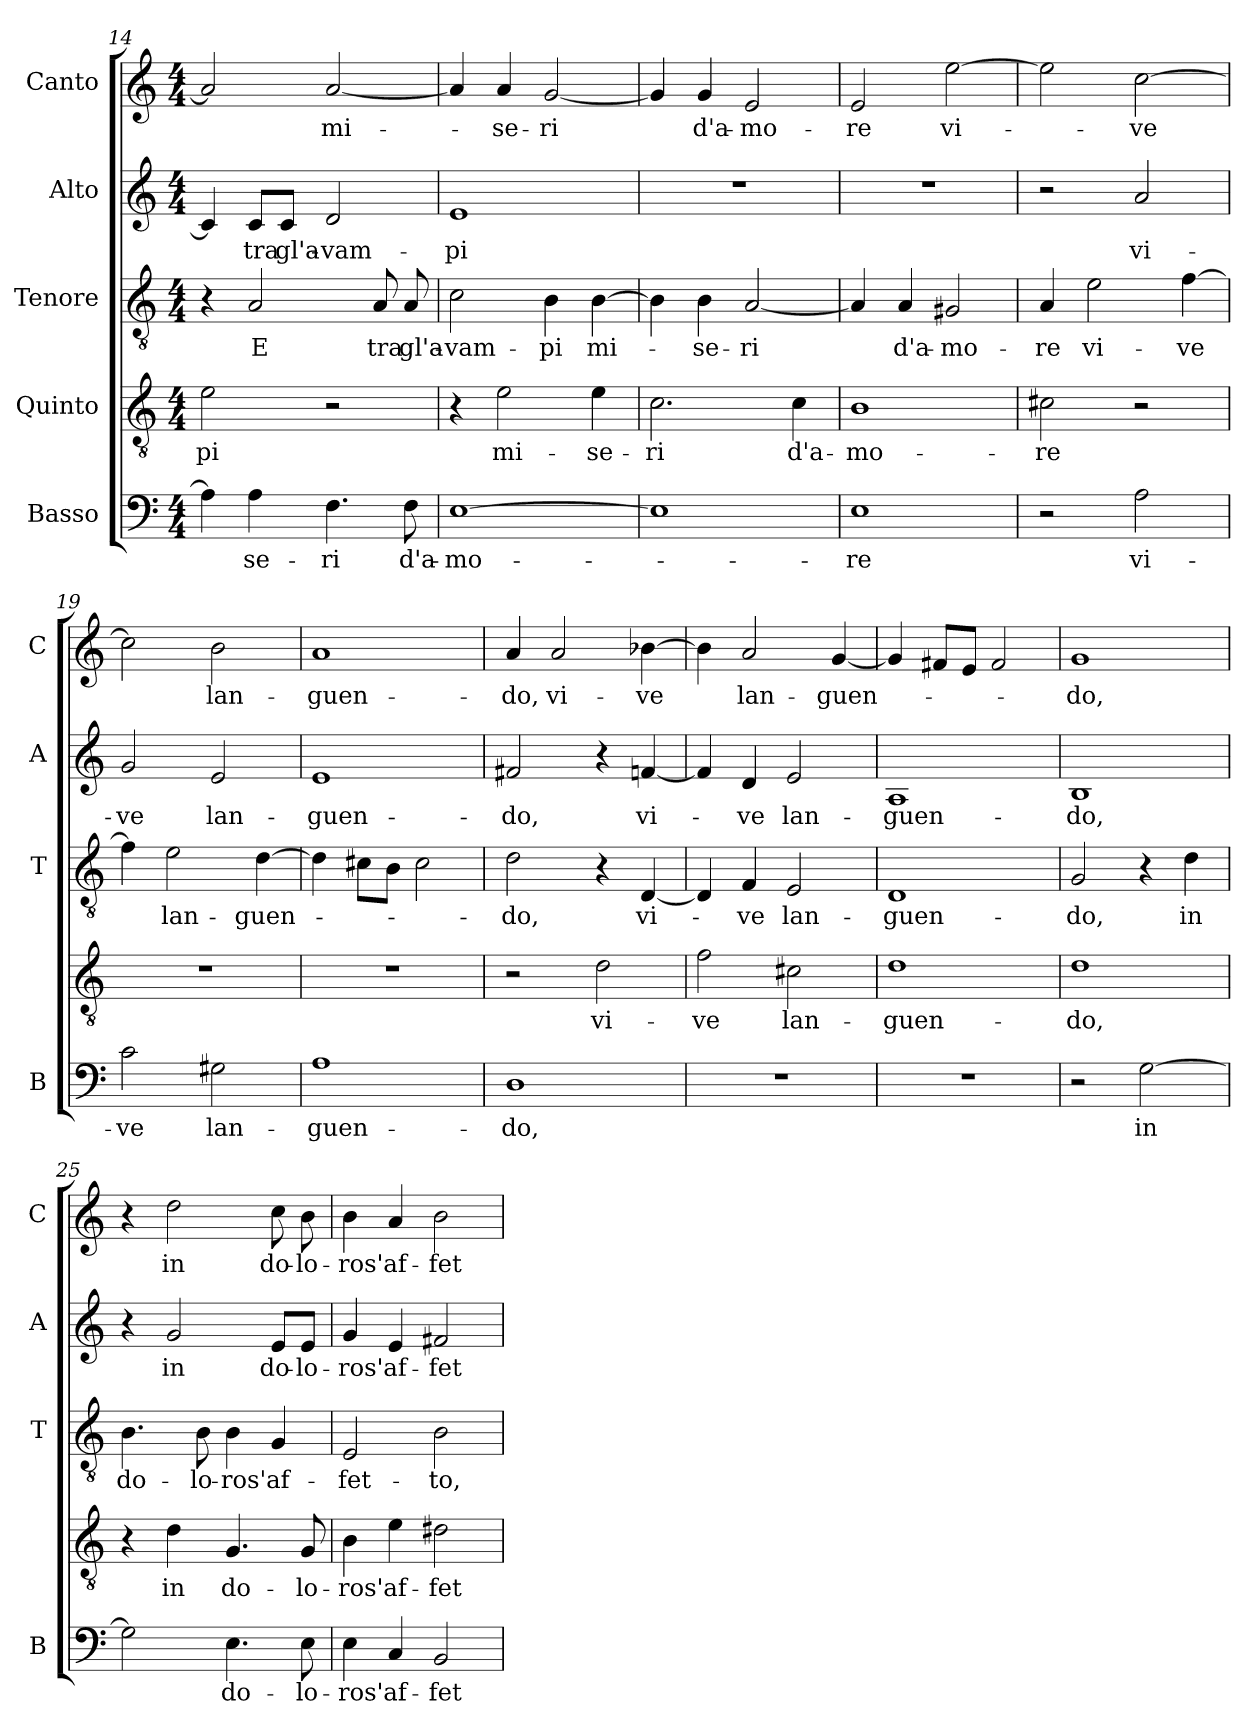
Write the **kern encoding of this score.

**kern	**text	**kern	**text	**kern	**text	**kern	**text	**kern	**text
*part5	*part5	*part4	*part4	*part3	*part3	*part2	*part2	*part1	*part1
*staff5	*staff5	*staff4	*staff4	*staff3	*staff3	*staff2	*staff2	*staff1	*staff1
*I"Basso	*	*I"Quinto	*	*I"Tenore	*	*I"Alto	*	*I"Canto	*
*I'B	*	*	*	*I'T	*	*I'A	*	*I'C	*
!!LO:PB:g=z
*clefF4	*	*clefGv2	*	*clefGv2	*	*clefG2	*	*clefG2	*
*k[]	*	*k[]	*	*k[]	*	*k[]	*	*k[]	*
*C:	*	*C:	*	*C:	*	*C:	*	*C:	*
*M4/4	*	*M4/4	*	*M4/4	*	*M4/4	*	*M4/4	*
=14	=14	=14	=14	=14	=14	=14	=14	=14	=14
!	!	!	!LO:LY:b	!	!	!	!	!	!
4A\]	.	2e\	-pi	4r	.	4c/]	.	2a/]	.
!	!LO:LY:b	!	!	!	!LO:LY:b	!	!LO:LY:b	!	!
4A\	-se-	.	.	2A/	E	8c/L	tra	.	.
!	!	!	!	!	!	!	!LO:LY:b	!	!
.	.	.	.	.	.	8c/J	gl'a-	.	.
!	!LO:LY:b	!	!	!	!	!	!LO:LY:b	!	!LO:LY:b
4.F\	-ri	2r	.	.	.	2d/	-vam-	[2a/	mi-
!	!	!	!	!	!LO:LY:b	!	!	!	!
.	.	.	.	8A/	tra	.	.	.	.
!	!LO:LY:b	!	!	!	!LO:LY:b	!	!	!	!
8F\	d'a-	.	.	8A/	gl'a-	.	.	.	.
=15	=15	=15	=15	=15	=15	=15	=15	=15	=15
!	!LO:LY:b	!	!	!	!LO:LY:b	!	!LO:LY:b	!	!
[1E	-mo-	4r	.	2c\	-vam-	1e	-pi	4a/]	.
!	!	!	!LO:LY:b	!	!	!	!	!	!LO:LY:b
.	.	2e\	mi-	.	.	.	.	4a/	-se-
!	!	!	!	!	!LO:LY:b	!	!	!	!LO:LY:b
.	.	.	.	4B\	-pi	.	.	[2g/	-ri
!	!	!	!LO:LY:b	!	!LO:LY:b	!	!	!	!
.	.	4e\	-se-	[4B\	mi-	.	.	.	.
=16	=16	=16	=16	=16	=16	=16	=16	=16	=16
!	!	!	!LO:LY:b	!	!	!	!	!	!
1E]	.	2.c\	-ri	4B\]	.	1r	.	4g/]	.
!	!	!	!	!	!LO:LY:b	!	!	!	!LO:LY:b
.	.	.	.	4B\	-se-	.	.	4g/	d'a-
!	!	!	!	!	!LO:LY:b	!	!	!	!LO:LY:b
.	.	.	.	[2A/	-ri	.	.	2e/	-mo-
!	!	!	!LO:LY:b	!	!	!	!	!	!
.	.	4c\	d'a-	.	.	.	.	.	.
=17	=17	=17	=17	=17	=17	=17	=17	=17	=17
!	!LO:LY:b	!	!LO:LY:b	!	!	!	!	!	!LO:LY:b
1E	-re	1B	-mo-	4A/]	.	1r	.	2e/	-re
!	!	!	!	!	!LO:LY:b	!	!	!	!
.	.	.	.	4A/	d'a-	.	.	.	.
!	!	!	!	!	!LO:LY:b	!	!	!	!LO:LY:b
.	.	.	.	2G#X/	-mo-	.	.	[2ee\	vi-
=18	=18	=18	=18	=18	=18	=18	=18	=18	=18
!	!	!	!LO:LY:b	!	!LO:LY:b	!	!	!	!
2r	.	2c#X\	-re	4A/	-re	2r	.	2ee\]	.
!	!	!	!	!	!LO:LY:b	!	!	!	!
.	.	.	.	2e\	vi-	.	.	.	.
!	!LO:LY:b	!	!	!	!	!	!LO:LY:b	!	!LO:LY:b
2A\	vi-	2r	.	.	.	2a/	vi-	[2cc\	-ve
!	!	!	!	!	!LO:LY:b	!	!	!	!
.	.	.	.	[4f\	-ve	.	.	.	.
=19	=19	=19	=19	=19	=19	=19	=19	=19	=19
!	!LO:LY:b	!	!	!	!	!	!LO:LY:b	!	!
2c\	-ve	1r	.	4f\]	.	2g/	-ve	2cc\]	.
!	!	!	!	!	!LO:LY:b	!	!	!	!
.	.	.	.	2e\	lan-	.	.	.	.
!	!LO:LY:b	!	!	!	!	!	!LO:LY:b	!	!LO:LY:b
2G#X\	lan-	.	.	.	.	2e/	lan-	2b\	lan-
!	!	!	!	!	!LO:LY:b	!	!	!	!
.	.	.	.	[4d\	-guen-	.	.	.	.
=20	=20	=20	=20	=20	=20	=20	=20	=20	=20
!	!LO:LY:b	!	!	!	!	!	!LO:LY:b	!	!LO:LY:b
1A	-guen-	1r	.	4d\]	.	1e	-guen-	1a	-guen-
.	.	.	.	8c#X\L	.	.	.	.	.
.	.	.	.	8B\J	.	.	.	.	.
.	.	.	.	2c#\	.	.	.	.	.
!!LO:LB:g=z
=21	=21	=21	=21	=21	=21	=21	=21	=21	=21
!	!LO:LY:b	!	!	!	!LO:LY:b	!	!LO:LY:b	!	!LO:LY:b
1D	-do,	2r	.	2d\	-do,	2f#X/	-do,	4a/	-do,
!	!	!	!	!	!	!	!	!	!LO:LY:b
.	.	.	.	.	.	.	.	2a/	vi-
!	!	!	!LO:LY:b	!	!	!	!	!	!
.	.	2d\	vi-	4r	.	4r	.	.	.
!	!	!	!	!	!LO:LY:b	!	!LO:LY:b	!	!LO:LY:b
.	.	.	.	[4D/	vi-	[4fn/	vi-	[4b-X\	-ve
=22	=22	=22	=22	=22	=22	=22	=22	=22	=22
!	!	!	!LO:LY:b	!	!	!	!	!	!
1r	.	2f\	-ve	4D/]	.	4f/]	.	4b-\]	.
!	!	!	!	!	!LO:LY:b	!	!LO:LY:b	!	!LO:LY:b
.	.	.	.	4F/	-ve	4d/	-ve	2a/	lan-
!	!	!	!LO:LY:b	!	!LO:LY:b	!	!LO:LY:b	!	!
.	.	2c#X\	lan-	2E/	lan-	2e/	lan-	.	.
!	!	!	!	!	!	!	!	!	!LO:LY:b
.	.	.	.	.	.	.	.	[4g/	-guen-
=23	=23	=23	=23	=23	=23	=23	=23	=23	=23
!	!	!	!LO:LY:b	!	!LO:LY:b	!	!LO:LY:b	!	!
1r	.	1d	-guen-	1D	-guen-	1A	-guen-	4g/]	.
.	.	.	.	.	.	.	.	8f#X/L	.
.	.	.	.	.	.	.	.	8e/J	.
.	.	.	.	.	.	.	.	2f#/	.
=24	=24	=24	=24	=24	=24	=24	=24	=24	=24
!	!	!	!LO:LY:b	!	!LO:LY:b	!	!LO:LY:b	!	!LO:LY:b
2r	.	1d	-do,	2G/	-do,	1B	-do,	1g	-do,
!	!LO:LY:b	!	!	!	!	!	!	!	!
[2G\	in	.	.	4r	.	.	.	.	.
!	!	!	!	!	!LO:LY:b	!	!	!	!
.	.	.	.	4d\	in	.	.	.	.
=25	=25	=25	=25	=25	=25	=25	=25	=25	=25
!	!	!	!	!	!LO:LY:b	!	!	!	!
2G\]	.	4r	.	4.B\	do-	4r	.	4r	.
!	!	!	!LO:LY:b	!	!	!	!LO:LY:b	!	!LO:LY:b
.	.	4d\	in	.	.	2g/	in	2dd\	in
!	!	!	!	!	!LO:LY:b	!	!	!	!
.	.	.	.	8B\	-lo-	.	.	.	.
!	!LO:LY:b	!	!LO:LY:b	!	!LO:LY:b	!	!	!	!
4.E\	do-	4.G/	do-	4B\	-ros'	.	.	.	.
!	!	!	!	!	!LO:LY:b	!	!LO:LY:b	!	!LO:LY:b
.	.	.	.	4G/	af-	8e/L	do-	8cc\	do-
!	!LO:LY:b	!	!LO:LY:b	!	!	!	!LO:LY:b	!	!LO:LY:b
8E\	-lo-	8G/	-lo-	.	.	8e/J	-lo-	8b\	-lo-
=26	=26	=26	=26	=26	=26	=26	=26	=26	=26
!	!LO:LY:b	!	!LO:LY:b	!	!LO:LY:b	!	!LO:LY:b	!	!LO:LY:b
4E\	-ros'	4B\	-ros'	2E/	-fet-	4g/	-ros'	4b\	-ros'
!	!LO:LY:b	!	!LO:LY:b	!	!	!	!LO:LY:b	!	!LO:LY:b
4C/	af-	4e\	af-	.	.	4e/	af-	4a/	af-
!	!LO:LY:b	!	!LO:LY:b	!	!LO:LY:b	!	!LO:LY:b	!	!LO:LY:b
2BB/	-fet-	2d#X\	-fet-	2B\	-to,	2f#X/	-fet-	2b\	-fet-
=	=	=	=	=	=	=	=	=	=
*-	*-	*-	*-	*-	*-	*-	*-	*-	*-
